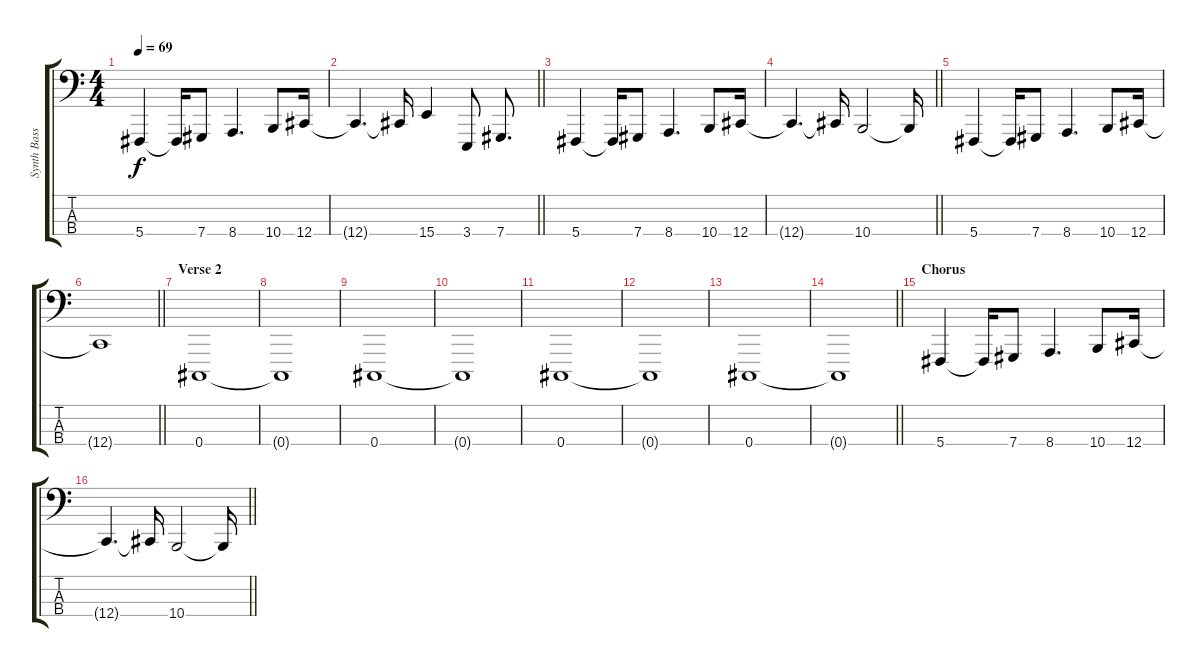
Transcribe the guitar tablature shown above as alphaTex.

\track ("Synth Bass" "Synth Bass") {instrument lead8bassandlead}
\staff {score tabs}
\tuning (Gb2 Db2 Ab1 Db1) {hide}
\ts (4 4)
\tempo 69
\clef f4
\ks aminor
5.4.4{dy f} 5.4{t}.16 7.4.8 8.4.4{d} 10.4.8 12.4.16 |
\barLineRight lightlight
12.4{t}.4{d} 12.4{t}.16 15.4.4 3.4.8 7.4.8{d} |
5.4.4 5.4{t}.16 7.4.8 8.4.4{d} 10.4.8 12.4.16 |
\barLineRight lightlight
12.4{t}.4{d} 12.4{t}.16 10.4.2 10.4{t}.16 |
5.4.4 5.4{t}.16 7.4.8 8.4.4{d} 10.4.8 12.4.16 |
\barLineRight lightlight
12.4{t}.1 |
\section ("" "Verse 2")
0.4.1 |
0.4{t}.1 |
0.4.1 |
0.4{t}.1 |
0.4.1 |
0.4{t}.1 |
0.4.1 |
\barLineRight lightlight
0.4{t}.1 |
\section ("" "Chorus")
5.4.4 5.4{t}.16 7.4.8 8.4.4{d} 10.4.8 12.4.16 |
\barLineRight lightlight
12.4{t}.4{d} 12.4{t}.16 10.4.2 10.4{t}.16
